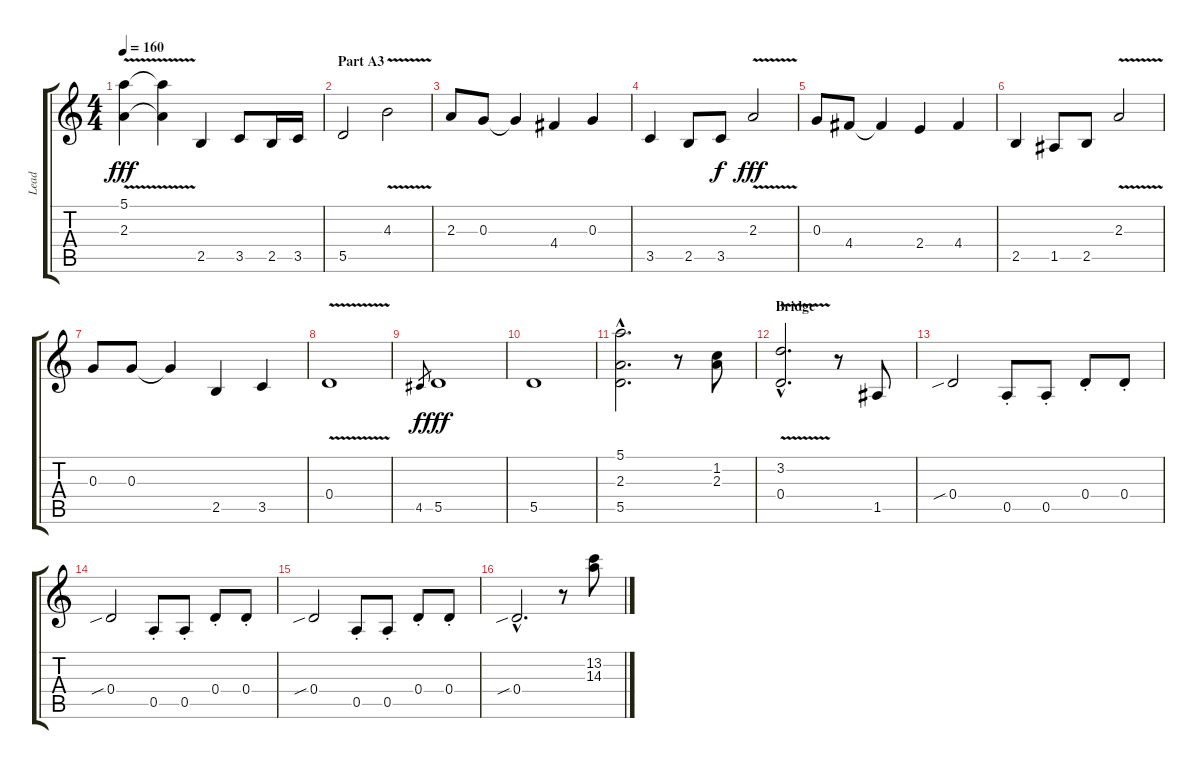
\track ("Lead" "Lead") {instrument electricguitarjazz}
\staff {score tabs}
\tuning (E4 B3 G3 D3 A2 E2) {hide}
\ts (4 4)
\tempo 160
\clef g2
\ks c
(5.1{v} 2.3{v}).4{dy fff} (5.1{t} 2.3{t}).4 2.5.4{instrument synthbass2} 3.5.8 2.5.16 3.5.16 |
\section ("" "Part A3")
5.5.2 4.3{v}.2 |
2.3.8 0.3.8 0.3{t}.4 4.4.4 0.3.4 |
3.5.4 2.5.8 3.5.8{dy f} 2.3{v}.2{dy fff} |
0.3.8 4.4.8 4.4{t}.4 2.4.4 4.4.4 |
2.5.4 1.5.8 2.5.8 2.3{v}.2 |
0.3.8 0.3.8 0.3{t}.4 2.5.4 3.5.4 |
0.4{v}.1 |
4.5.8{gr dy f} 5.5.1{dy fff} |
5.5.1 |
(5.1{hac} 2.3{hac} 5.5{hac}).2{d} r.8 (1.2 2.3).8{instrument electricguitarjazz} |
\section ("" "Bridge")
(3.2{hac} 0.4{v hac}).2{d} r.8 1.5.8 |
0.4{sib}.2 0.5{st}.8 0.5{st}.8 0.4{st}.8 0.4{st}.8 |
0.4{sib}.2 0.5{st}.8 0.5{st}.8 0.4{st}.8 0.4{st}.8 |
0.4{sib}.2 0.5{st}.8 0.5{st}.8 0.4{st}.8 0.4{st}.8 |
0.4{sib hac}.2{d} r.8 (13.2 14.3).8{instrument acousticguitarnylon}
